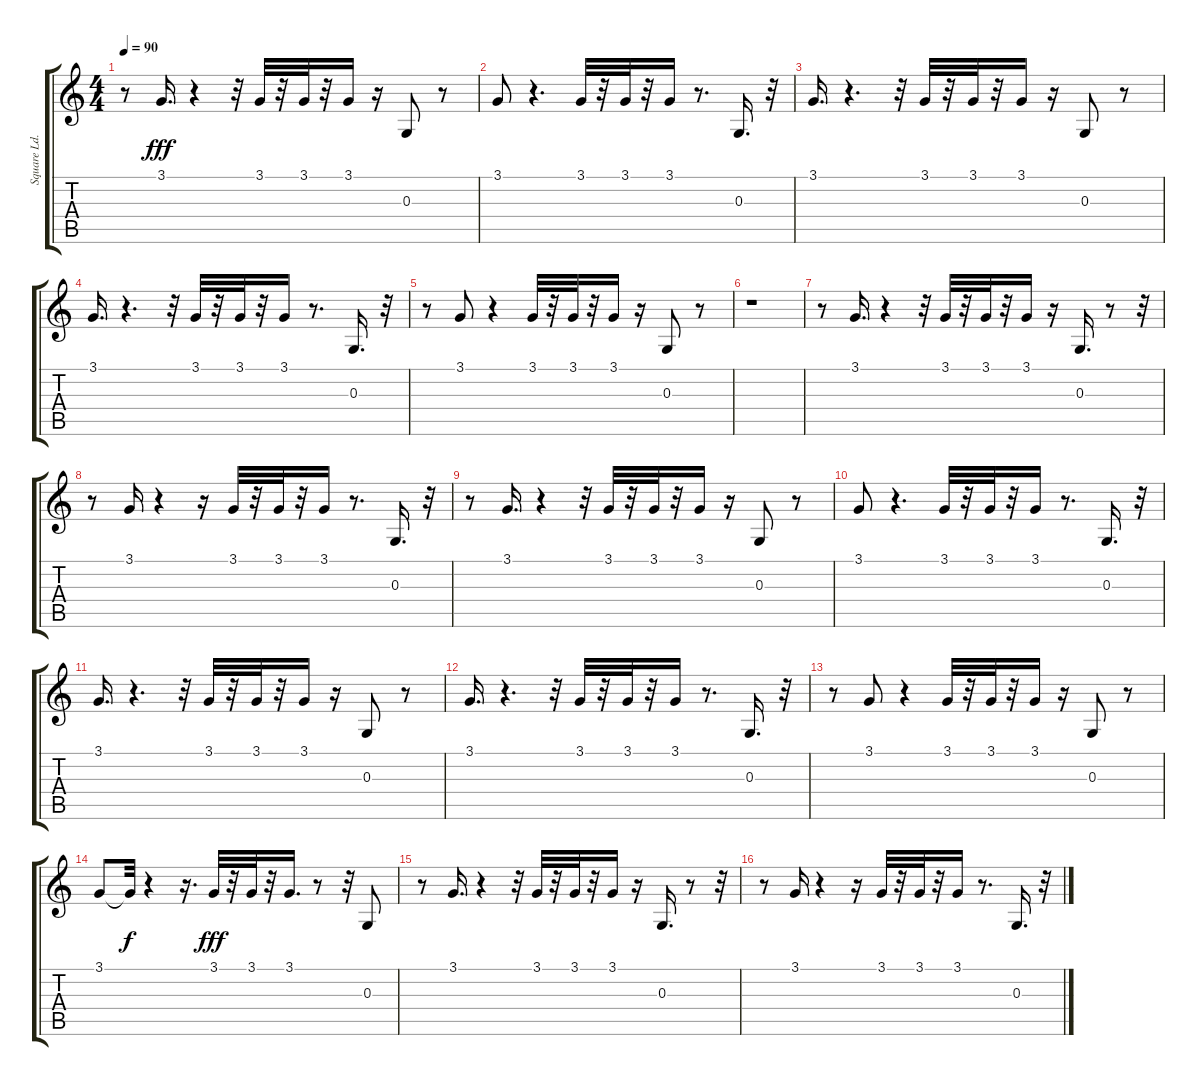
\track ("Square Ld." "Square Ld.") {instrument lead1square}
\staff {score tabs}
\tuning (E4 B3 G3 D3 A2 E2) {hide}
\ts (4 4)
\tempo 90
\clef g2
\ks c
r.8{dy fff} 3.1.16{d} r.4 r.32 3.1.32 r.32 3.1.32 r.32 3.1.16 r.16 0.3.8 r.8 |
3.1.8 r.4{d} 3.1.32 r.32 3.1.32 r.32 3.1.16 r.8{d} 0.3.16{d} r.32 |
3.1.16{d} r.4{d} r.32 3.1.32 r.32 3.1.32 r.32 3.1.16 r.16 0.3.8 r.8 |
3.1.16{d} r.4{d} r.32 3.1.32 r.32 3.1.32 r.32 3.1.16 r.8{d} 0.3.16{d} r.32 |
r.8 3.1.8 r.4 3.1.32 r.32 3.1.32 r.32 3.1.16 r.16 0.3.8 r.8 |
r.1 |
r.8 3.1.16{d} r.4 r.32 3.1.32 r.32 3.1.32 r.32 3.1.16 r.16 0.3.16{d} r.8 r.32 |
r.8 3.1.16 r.4 r.16 3.1.32 r.32 3.1.32 r.32 3.1.16 r.8{d} 0.3.16{d} r.32 |
r.8 3.1.16{d} r.4 r.32 3.1.32 r.32 3.1.32 r.32 3.1.16 r.16 0.3.8 r.8 |
3.1.8 r.4{d} 3.1.32 r.32 3.1.32 r.32 3.1.16 r.8{d} 0.3.16{d} r.32 |
3.1.16{d} r.4{d} r.32 3.1.32 r.32 3.1.32 r.32 3.1.16 r.16 0.3.8 r.8 |
3.1.16{d} r.4{d} r.32 3.1.32 r.32 3.1.32 r.32 3.1.16 r.8{d} 0.3.16{d} r.32 |
r.8 3.1.8 r.4 3.1.32 r.32 3.1.32 r.32 3.1.16 r.16 0.3.8 r.8 |
3.1.8 3.1{t}.32{dy f} r.4 r.16{d} 3.1.32{dy fff} r.32 3.1.32 r.32 3.1.16{d} r.8 r.32 0.3.8 |
r.8 3.1.16{d} r.4 r.32 3.1.32 r.32 3.1.32 r.32 3.1.16 r.16 0.3.16{d} r.8 r.32 |
r.8 3.1.16 r.4 r.16 3.1.32 r.32 3.1.32 r.32 3.1.16 r.8{d} 0.3.16{d} r.32
